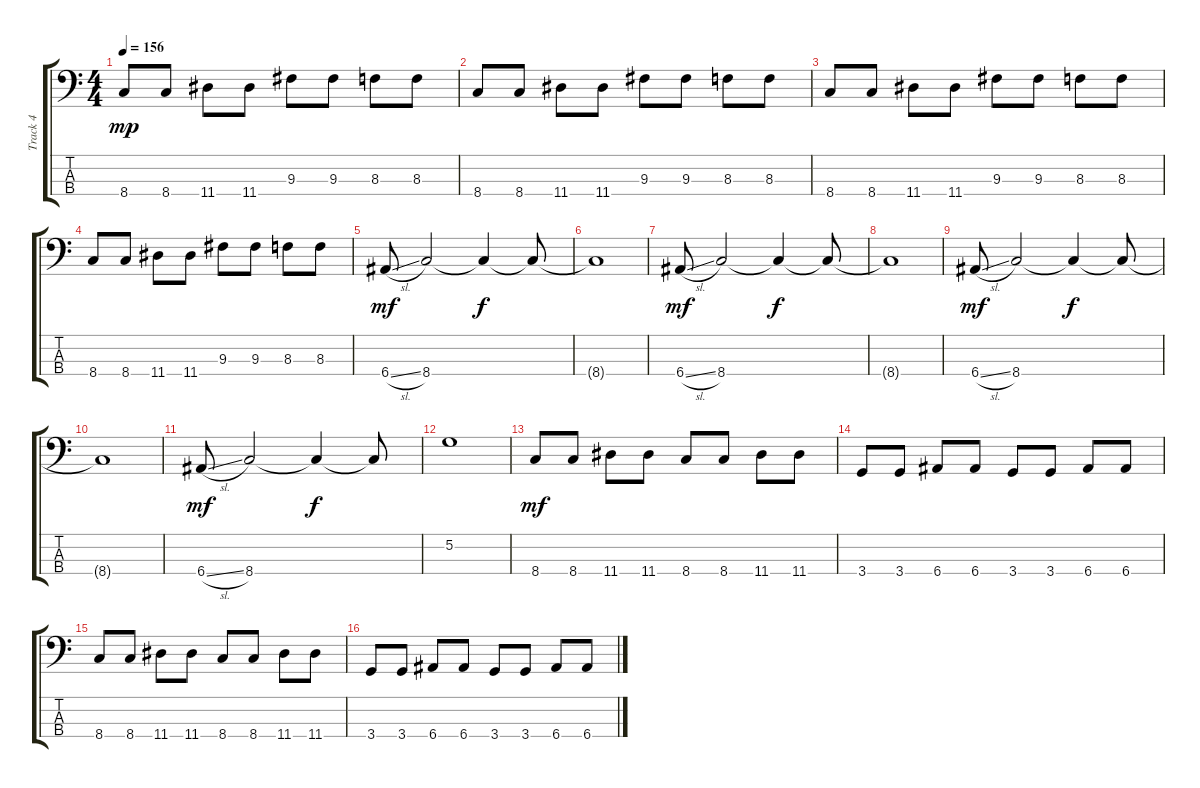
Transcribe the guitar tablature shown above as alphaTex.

\track ("Track 4" "Track 4") {instrument electricbassfinger}
\staff {score tabs}
\tuning (G2 D2 A1 E1) {hide}
\ts (4 4)
\tempo 156
\clef f4
\ks c
8.4.8{dy mp} 8.4.8 11.4.8 11.4.8 9.3.8 9.3.8 8.3.8 8.3.8 |
8.4.8 8.4.8 11.4.8 11.4.8 9.3.8 9.3.8 8.3.8 8.3.8 |
8.4.8 8.4.8 11.4.8 11.4.8 9.3.8 9.3.8 8.3.8 8.3.8 |
8.4.8 8.4.8 11.4.8 11.4.8 9.3.8 9.3.8 8.3.8 8.3.8 |
6.4{sl}.8{dy mf} 8.4.2 8.4{t}.4{dy f} 8.4{t}.8 |
8.4{t}.1 |
6.4{sl}.8{dy mf} 8.4.2 8.4{t}.4{dy f} 8.4{t}.8 |
8.4{t}.1 |
6.4{sl}.8{dy mf} 8.4.2 8.4{t}.4{dy f} 8.4{t}.8 |
8.4{t}.1 |
6.4{sl}.8{dy mf} 8.4.2 8.4{t}.4{dy f} 8.4{t}.8 |
5.2.1 |
8.4.8{dy mf} 8.4.8 11.4.8 11.4.8 8.4.8 8.4.8 11.4.8 11.4.8 |
3.4.8 3.4.8 6.4.8 6.4.8 3.4.8 3.4.8 6.4.8 6.4.8 |
8.4.8 8.4.8 11.4.8 11.4.8 8.4.8 8.4.8 11.4.8 11.4.8 |
3.4.8 3.4.8 6.4.8 6.4.8 3.4.8 3.4.8 6.4.8 6.4.8
